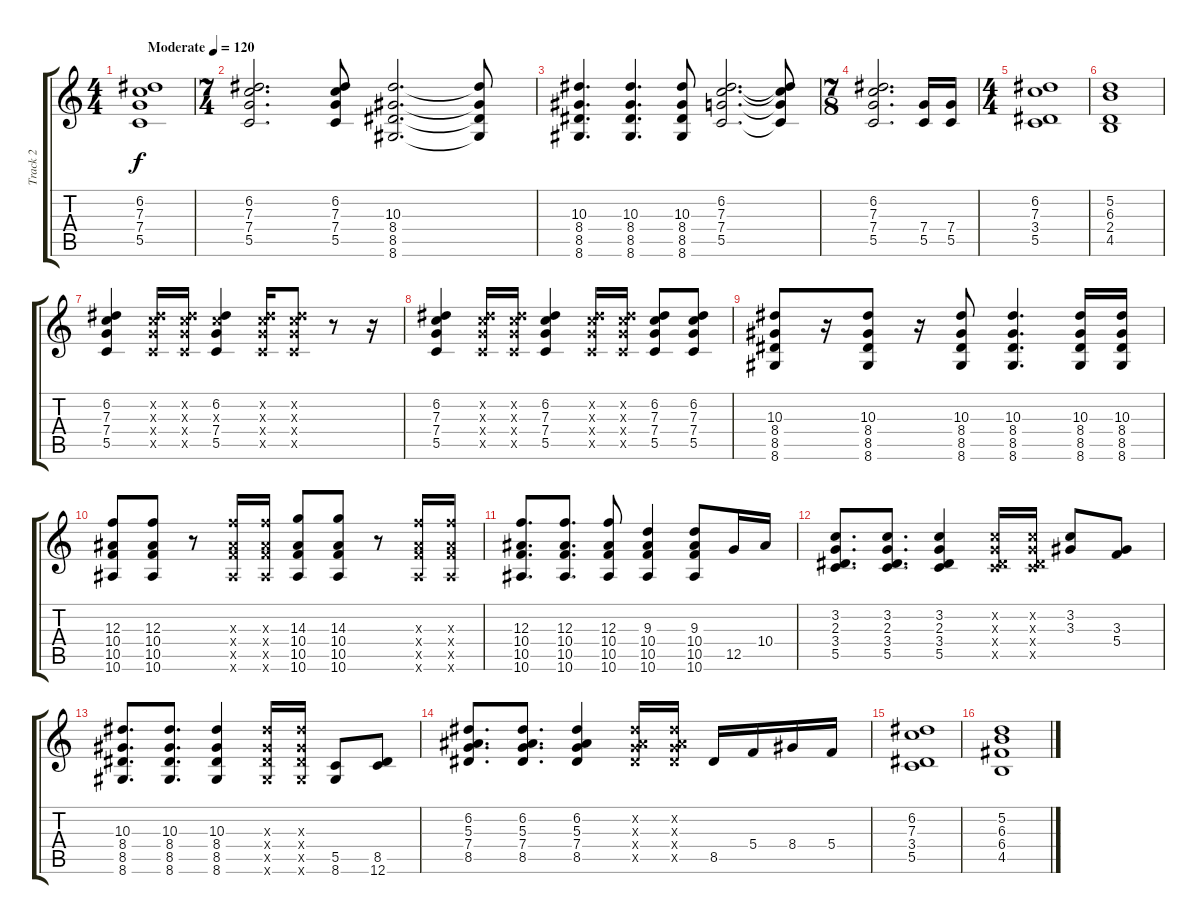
\track ("Track 2" "Track 2") {instrument acousticguitarnylon}
\staff {score tabs}
\tuning (D4 A3 F3 C3 G2 C2) {hide}
\ts (4 4)
\tempo (120 "Moderate")
\clef g2
\ks c
(6.2 7.3 7.4 5.5).1{dy f instrument acousticguitarnylon} |
\ts (7 4)
(6.2 7.3 7.4 5.5).2{d} (6.2 7.3 7.4 5.5).8 (10.3 8.4 8.5 8.6).2{d} (10.3{t} 8.4{t} 8.5{t} 8.6{t}).8 |
(10.3 8.4 8.5 8.6).4{d} (10.3 8.4 8.5 8.6).4{d} (10.3 8.4 8.5 8.6).8 (6.2 7.3 7.4 5.5).2{d} (6.2{t} 7.3{t} 7.4{t} 5.5{t}).8 |
\ts (7 8)
(6.2 7.3 7.4 5.5).2{d} (7.4 5.5).16 (7.4 5.5).16 |
\ts (4 4)
(6.2 7.3 3.4 5.5).1 |
(5.2 6.3 2.4 4.5).1 |
(6.2 7.3 7.4 5.5).4 (6.2{x} 7.3{x} 7.4{x} 5.5{x}).16 (6.2{x} 7.3{x} 7.4{x} 5.5{x}).16 (6.2 7.3{x} 7.4 5.5).4 (6.2{x} 7.3{x} 7.4{x} 5.5{x}).16 (6.2{x} 7.3{x} 7.4{x} 5.5{x}).8 r.8 r.16 |
(6.2 7.3 7.4 5.5).4 (6.2{x} 7.3{x} 7.4{x} 5.5{x}).16 (6.2{x} 7.3{x} 7.4{x} 5.5{x}).16 (6.2 7.3 7.4 5.5).4 (6.2{x} 7.3{x} 7.4{x} 5.5{x}).16 (6.2{x} 7.3{x} 7.4{x} 5.5{x}).16 (6.2 7.3 7.4 5.5).8 (6.2 7.3 7.4 5.5).8 |
(10.3 8.4 8.5 8.6).8 r.16 (10.3 8.4 8.5 8.6).8 r.16 (10.3 8.4 8.5 8.6).8 (10.3 8.4 8.5 8.6).4{d} (10.3 8.4 8.5 8.6).16 (10.3 8.4 8.5 8.6).16 |
(12.3 10.4 10.5 10.6).8 (12.3 10.4 10.5 10.6).8 r.8 (12.3{x} 10.4{x} 10.5{x} 10.6{x}).16 (12.3{x} 10.4{x} 10.5{x} 10.6{x}).16 (14.3 10.4 10.5 10.6).8 (14.3 10.4 10.5 10.6).8 r.8 (12.3{x} 10.4{x} 10.5{x} 10.6{x}).16 (12.3{x} 10.4{x} 10.5{x} 10.6{x}).16 |
(12.3 10.4 10.5 10.6).8{d} (12.3 10.4 10.5 10.6).8{d} (12.3 10.4 10.5 10.6).8 (9.3 10.4 10.5 10.6).4 (9.3 10.4 10.5 10.6).8 12.5.16 10.4.16 |
(3.2 2.3 3.4 5.5).8{d} (3.2 2.3 3.4 5.5).8{d} (3.2 2.3 3.4 5.5).4 (3.2{x} 2.3{x} 3.4{x} 5.5{x}).16 (3.2{x} 2.3{x} 3.4{x} 5.5{x}).16 (3.2 3.3).8 (3.3 5.4).8 |
(10.3 8.4 8.5 8.6).8{d} (10.3 8.4 8.5 8.6).8{d} (10.3 8.4 8.5 8.6).4 (10.3{x} 8.4{x} 8.5{x} 8.6{x}).16 (10.3{x} 8.4{x} 8.5{x} 8.6{x}).16 (5.5 8.6).8 (8.5 12.6).8 |
(6.2 5.3 7.4 8.5).8{d} (6.2 5.3 7.4 8.5).8{d} (6.2 5.3 7.4 8.5).4 (6.2{x} 5.3{x} 7.4{x} 8.5{x}).16 (6.2{x} 5.3{x} 7.4{x} 8.5{x}).16 8.5.16 5.4.16 8.4.16 5.4.16 |
(6.2 7.3 3.4 5.5).1 |
(5.2 6.3 6.4 4.5).1
